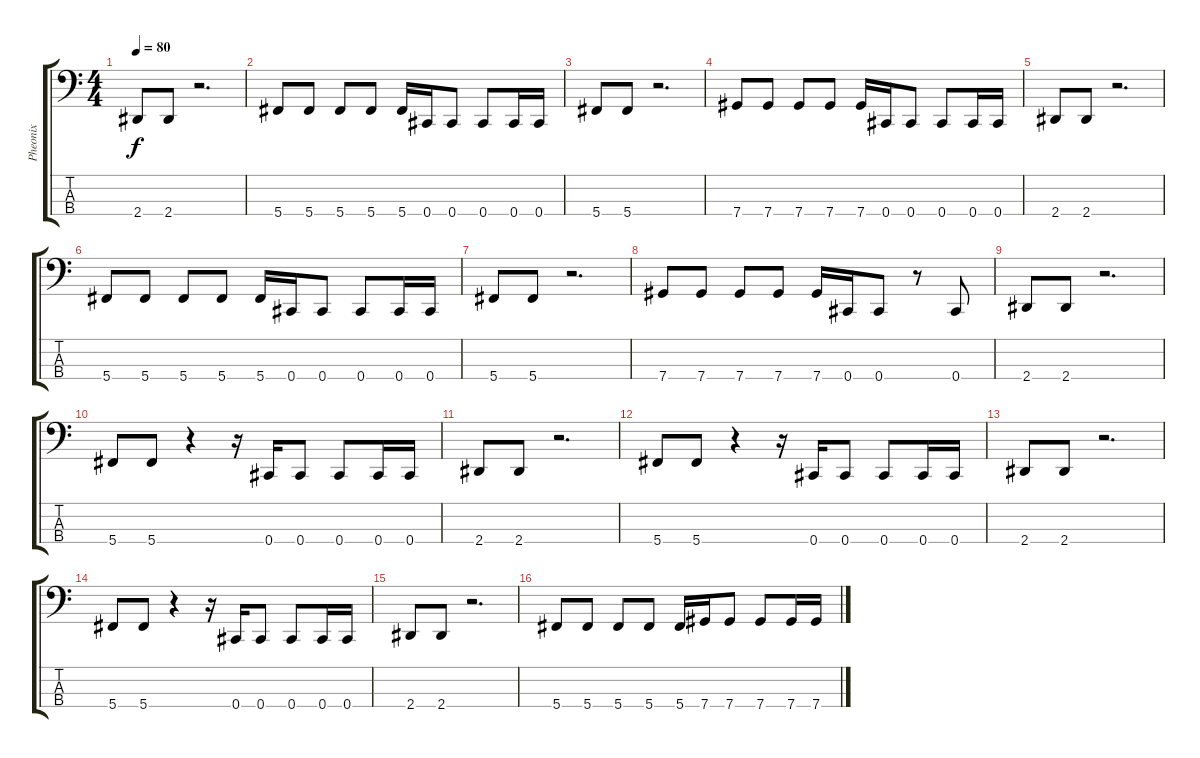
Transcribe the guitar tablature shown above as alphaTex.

\track ("Pheonix" "Pheonix") {instrument electricbasspick}
\staff {score tabs}
\tuning (Gb2 Db2 Ab1 Db1) {hide}
\ts (4 4)
\tempo 80
\clef f4
\ks c
2.4.8{dy f} 2.4.8 r.2{d} |
5.4.8 5.4.8 5.4.8 5.4.8 5.4.16 0.4.16 0.4.8 0.4.8 0.4.16 0.4.16 |
5.4.8 5.4.8 r.2{d} |
7.4.8 7.4.8 7.4.8 7.4.8 7.4.16 0.4.16 0.4.8 0.4.8 0.4.16 0.4.16 |
2.4.8 2.4.8 r.2{d} |
5.4.8 5.4.8 5.4.8 5.4.8 5.4.16 0.4.16 0.4.8 0.4.8 0.4.16 0.4.16 |
5.4.8 5.4.8 r.2{d} |
7.4.8 7.4.8 7.4.8 7.4.8 7.4.16 0.4.16 0.4.8 r.8 0.4.8 |
2.4.8 2.4.8 r.2{d} |
5.4.8 5.4.8 r.4 r.16 0.4.16 0.4.8 0.4.8 0.4.16 0.4.16 |
2.4.8 2.4.8 r.2{d} |
5.4.8 5.4.8 r.4 r.16 0.4.16 0.4.8 0.4.8 0.4.16 0.4.16 |
2.4.8 2.4.8 r.2{d} |
5.4.8 5.4.8 r.4 r.16 0.4.16 0.4.8 0.4.8 0.4.16 0.4.16 |
2.4.8 2.4.8 r.2{d} |
5.4.8 5.4.8 5.4.8 5.4.8 5.4.16 7.4.16 7.4.8 7.4.8 7.4.16 7.4.16
